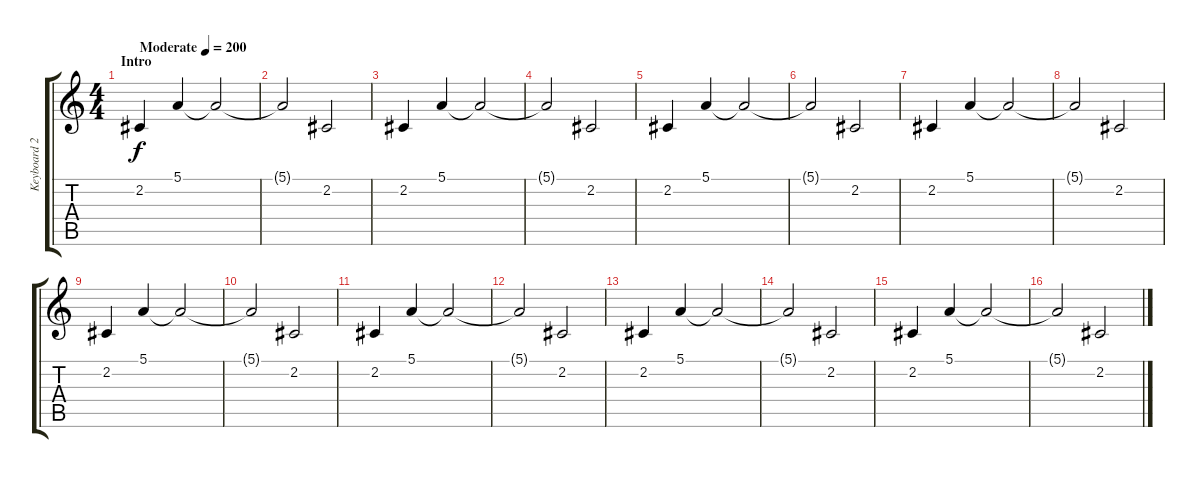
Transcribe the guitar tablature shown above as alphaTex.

\track ("Keyboard 2" "Keyboard 2") {instrument stringensemble1}
\staff {score tabs}
\tuning (E4 B3 G3 D3 A2 E2) {hide}
\ts (4 4)
\section ("" "Intro")
\tempo (200 "Moderate")
\clef g2
\ks c
2.2.4{dy f instrument stringensemble1} 5.1.4 5.1{t}.2 |
5.1{t}.2 2.2.2 |
2.2.4 5.1.4 5.1{t}.2 |
5.1{t}.2 2.2.2 |
2.2.4 5.1.4 5.1{t}.2 |
5.1{t}.2 2.2.2 |
2.2.4 5.1.4 5.1{t}.2 |
5.1{t}.2 2.2.2 |
2.2.4 5.1.4 5.1{t}.2 |
5.1{t}.2 2.2.2 |
2.2.4 5.1.4 5.1{t}.2 |
5.1{t}.2 2.2.2 |
2.2.4 5.1.4 5.1{t}.2 |
5.1{t}.2 2.2.2 |
2.2.4 5.1.4 5.1{t}.2 |
5.1{t}.2 2.2.2
